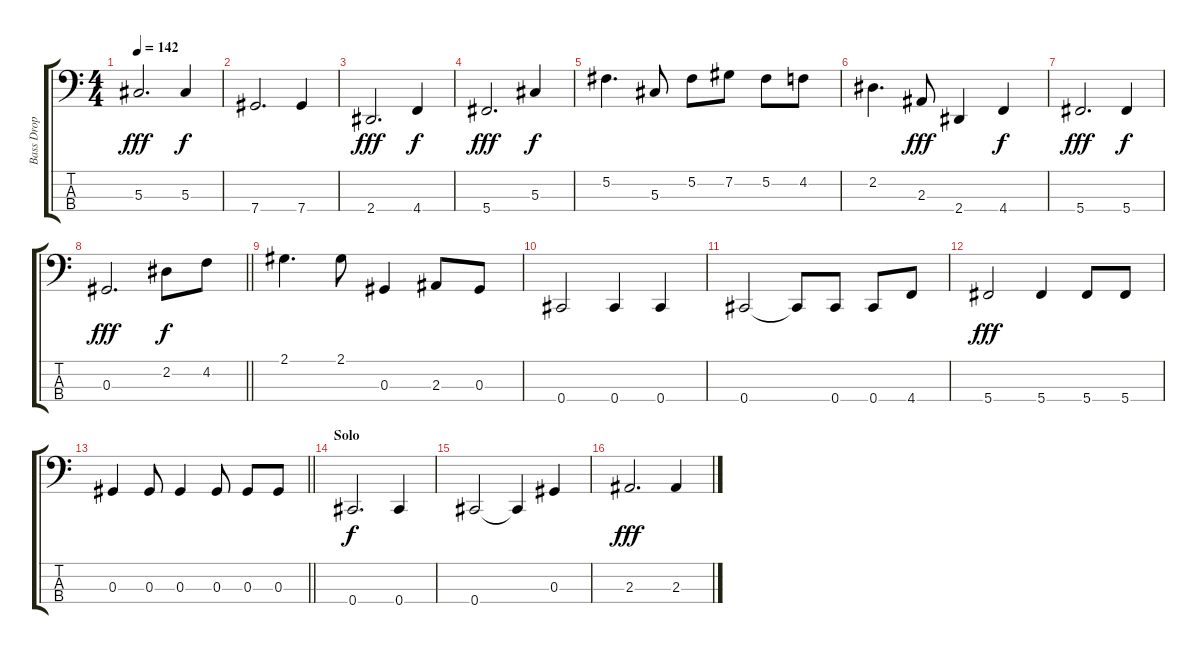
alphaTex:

\track ("Bass Drop D" "Bass Drop ") {instrument electricbassfinger}
\staff {score tabs}
\tuning (Gb2 Db2 Ab1 Db1) {hide}
\ts (4 4)
\tempo 142
\clef f4
\ks c
5.3.2{d dy fff} 5.3.4{dy f} |
7.4.2{d} 7.4.4 |
2.4.2{d dy fff} 4.4.4{dy f} |
5.4.2{d dy fff} 5.3.4{dy f} |
5.2.4{d} 5.3.8 5.2.8 7.2.8 5.2.8 4.2.8 |
2.2.4{d} 2.3.8{dy fff} 2.4.4 4.4.4{dy f} |
5.4.2{d dy fff} 5.4.4{dy f} |
\barLineRight lightlight
0.3.2{d dy fff} 2.2.8{dy f} 4.2.8 |
2.1.4{d} 2.1.8 0.3.4 2.3.8 0.3.8 |
0.4.2 0.4.4 0.4.4 |
0.4.2 0.4{t}.8 0.4.8 0.4.8 4.4.8 |
5.4.2{dy fff} 5.4.4 5.4.8 5.4.8 |
\barLineRight lightlight
0.3.4 0.3.8 0.3.4 0.3.8 0.3.8 0.3.8 |
\section ("" "Solo")
0.4.2{d dy f} 0.4.4 |
0.4.2 0.4{t}.4 0.3.4 |
2.3.2{d dy fff} 2.3.4
